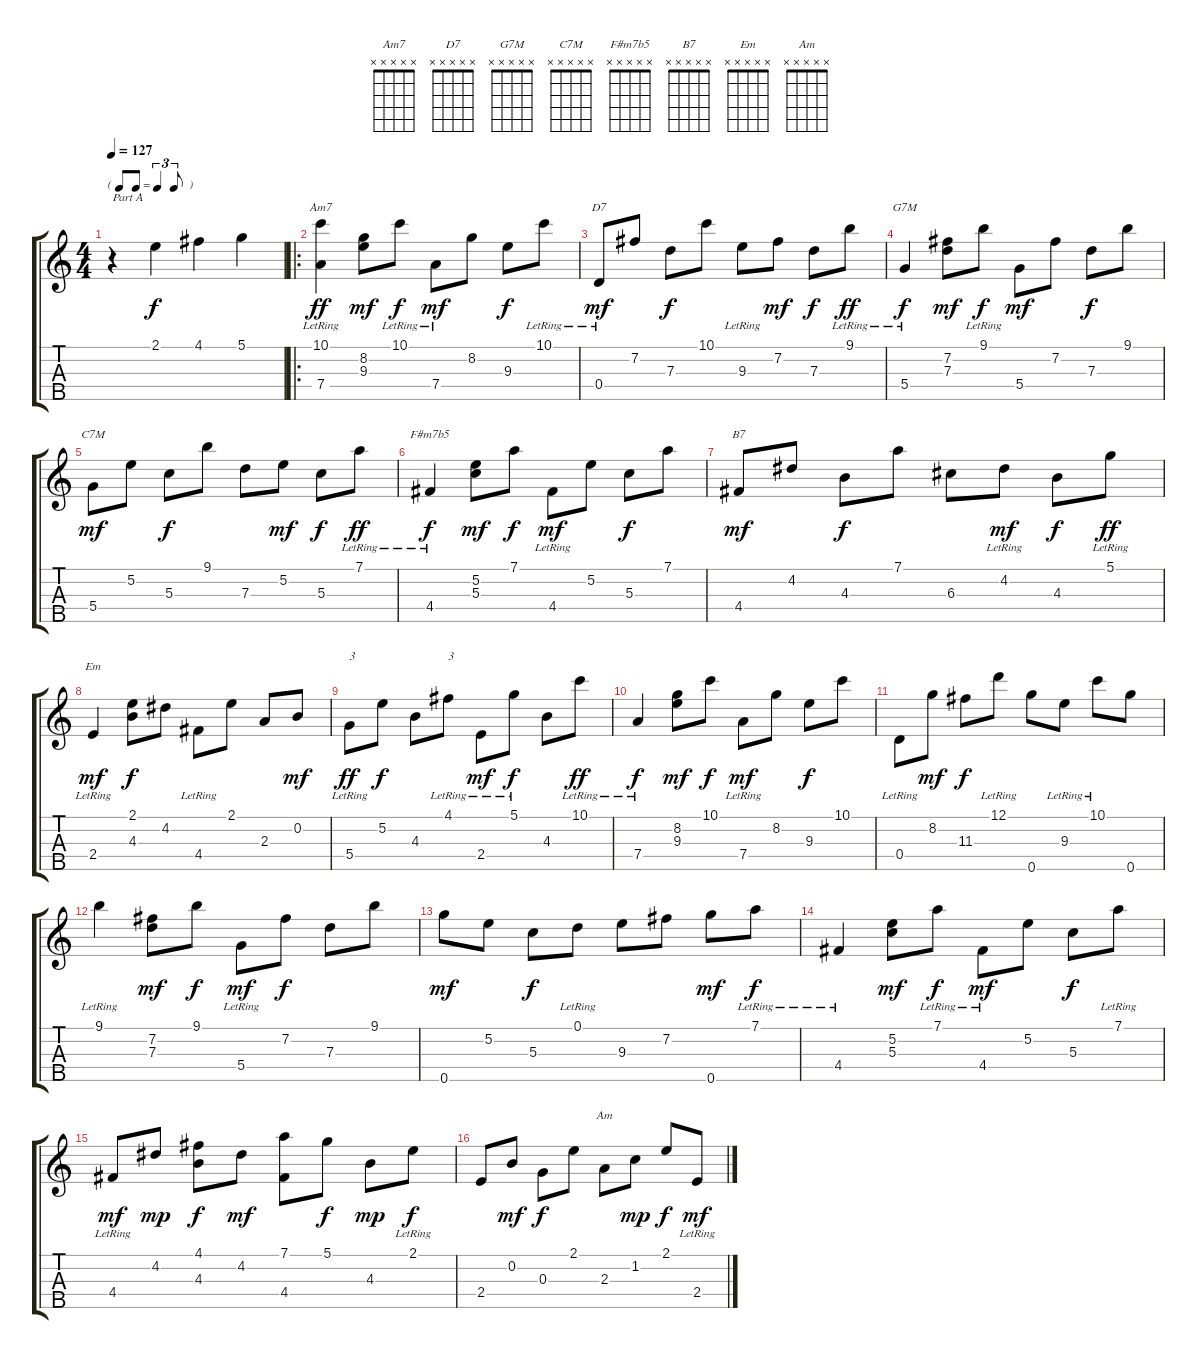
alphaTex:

\track "" {instrument banjo}
\staff {score tabs}
\tuning (D4 B3 G3 D3 G4) {hide}
\displaytranspose 12
\chord ("Am7" x x x x x) {firstfret 0}
\chord ("D7" x x x x x) {firstfret 0}
\chord ("G7M" x x x x x) {firstfret 0}
\chord ("C7M" x x x x x) {firstfret 0}
\chord ("F#m7b5" x x x x x) {firstfret 0}
\chord ("B7" x x x x x) {firstfret 0}
\chord ("Em" x x x x x) {firstfret 0}
\chord ("Am" x x x x x) {firstfret 0}
\ts (4 4)
\tf triplet8th
\tempo 127
\clef g2
\ks c
r.4{txt "Part A" dy f instrument banjo} 2.1.4 4.1.4 5.1.4 |
\ro
(10.1{lr} 7.4{lr}).4{ch "Am7" dy ff} (8.2 9.3).8{dy mf} 10.1{lr}.8{dy f} 7.4{lr}.8{dy mf} 8.2.8 9.3.8{dy f} 10.1{lr}.8 |
0.4{lr}.8{ch "D7" dy mf} 7.2.8 7.3.8{dy f} 10.1.8 9.3{lr}.8 7.2.8{dy mf} 7.3.8{dy f} 9.1{lr}.8{dy ff} |
5.4{lr}.4{ch "G7M" dy f} (7.2 7.3).8{dy mf} 9.1{lr}.8{dy f} 5.4.8{dy mf} 7.2.8 7.3.8{dy f} 9.1.8 |
5.4.8{ch "C7M" dy mf} 5.2.8 5.3.8{dy f} 9.1.8 7.3.8 5.2.8{dy mf} 5.3.8{dy f} 7.1{lr}.8{dy ff} |
4.4{lr}.4{ch "F#m7b5" dy f} (5.2 5.3).8{dy mf} 7.1.8{dy f} 4.4{lr}.8{dy mf} 5.2.8 5.3.8{dy f} 7.1.8 |
4.4.8{ch "B7" dy mf} 4.2.8 4.3.8{dy f} 7.1.8 6.3.8 4.2{lr}.8{dy mf} 4.3.8{dy f} 5.1{lr}.8{dy ff} |
2.4{lr}.4{ch "Em" dy mf} (2.1 4.3).8{dy f} 4.2.8 4.4{lr}.8 2.1.8 2.3.8 0.2.8{dy mf} |
5.4{lr}.8{txt "3" dy ff} 5.2.8{dy f} 4.3.8 4.1{lr}.8{txt "3"} 2.4{lr}.8{dy mf} 5.1{lr}.8{dy f} 4.3.8 10.1{lr}.8{dy ff} |
7.4{lr}.4{dy f} (8.2 9.3).8{dy mf} 10.1.8{dy f} 7.4{lr}.8{dy mf} 8.2.8 9.3.8{dy f} 10.1.8 |
0.4{lr}.8 8.2.8{dy mf} 11.3.8{dy f} 12.1{lr}.8 0.5.8 9.3{lr}.8 10.1{lr}.8 0.5.8 |
9.1{lr}.4 (7.2 7.3).8{dy mf} 9.1.8{dy f} 5.4{lr}.8{dy mf} 7.2.8{dy f} 7.3.8 9.1.8 |
0.5.8{dy mf} 5.2.8 5.3.8{dy f} 0.1{lr}.8 9.3.8 7.2.8 0.5.8{dy mf} 7.1{lr}.8{dy f} |
4.4{lr}.4 (5.2 5.3).8{dy mf} 7.1{lr}.8{dy f} 4.4{lr}.8{dy mf} 5.2.8 5.3.8{dy f} 7.1{lr}.8 |
4.4{lr}.8{dy mf} 4.2.8{dy mp} (4.1 4.3).8{dy f} 4.2.8{dy mf} (7.1 4.4).8 5.1.8{dy f} 4.3.8{dy mp} 2.1{lr}.8{dy f} |
2.4.8 0.2.8{dy mf} 0.3.8{dy f} 2.1.8 2.3.8{ch "Am"} 1.2.8{dy mp} 2.1.8{dy f} 2.4{lr}.8{dy mf}
